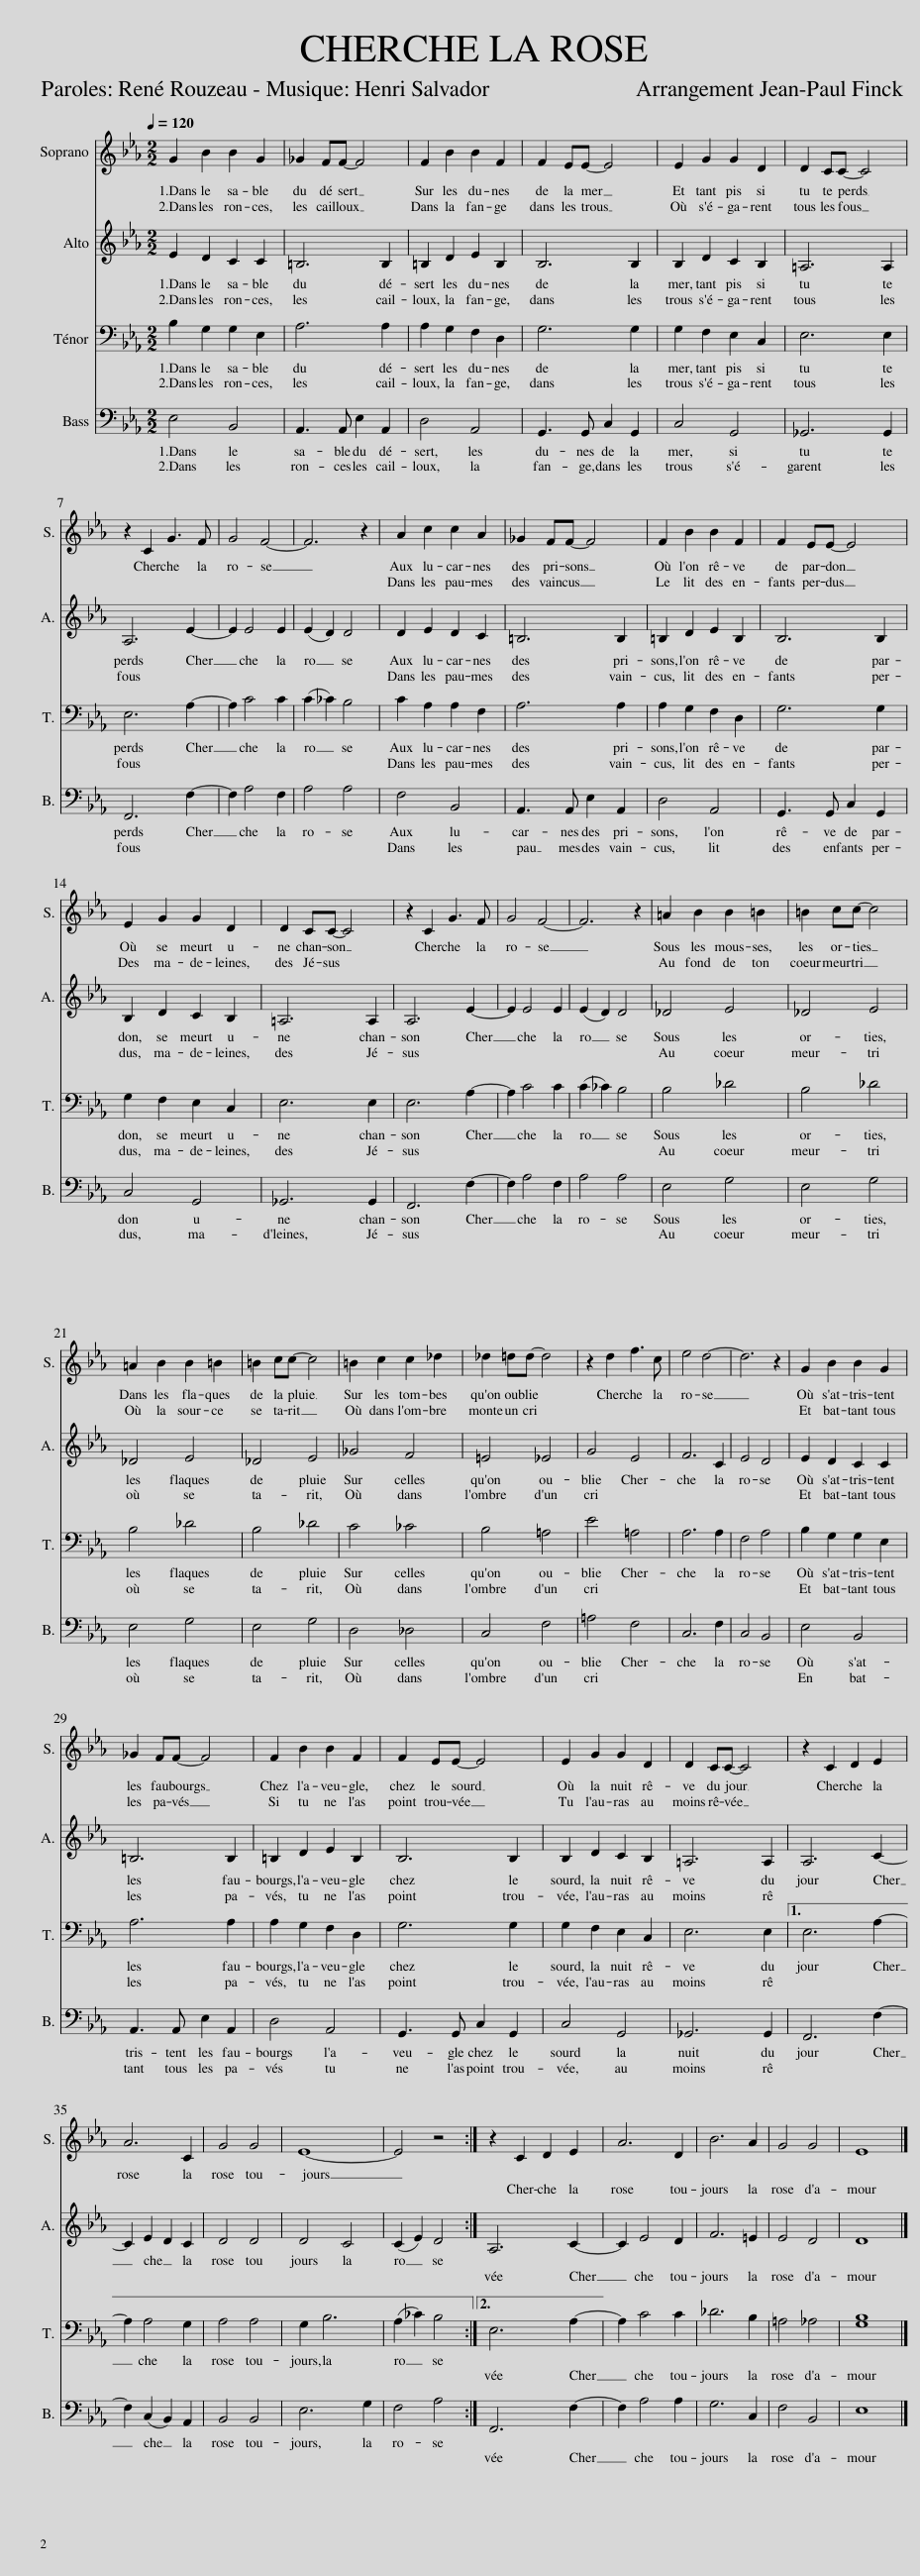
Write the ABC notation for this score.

X:1
%%score 1 2 3 4
L:1/8
Q:1/4=120
M:2/2
I:linebreak $
K:Eb
V:1 treble
V:2 treble
V:3 bass
V:4 bass
V:1
 G2 B2 B2 G2 | _G2 FF- F4 | F2 B2 B2 F2 | F2 EE- E4 | E2 G2 G2 D2 | %5
 D2 CC- C4 |$ z2 C2 G3 F | G4 F4- | F6 z2 | A2 c2 c2 A2 | %10
 _G2 FF- F4 | F2 B2 B2 F2 | F2 EE- E4 |$ E2 G2 G2 D2 | D2 CC- C4 | %15
 z2 C2 G3 F | G4 F4- | F6 z2 | =A2 B2 B2 =B2 | =B2 cc- c4 |$ %20
 =A2 B2 B2 =B2 | =B2 cc- c4 | =B2 c2 c2 _d2 | _d2 =dd- d4 | z2 d2 f3 c | %25
 e4 d4- | d6 z2 | G2 B2 B2 G2 |$ _G2 FF- F4 | F2 B2 B2 F2 | %30
 F2 EE- E4 | E2 G2 G2 D2 | D2 CC- C4 |1 z2 C2 D2 E2 |$ A6 C2 | %35
 G4 G4 | E8- | E4 z4 :|2 z2 C2 D2 E2 || A6 D2 | %40
 B6 A2 | G4 G4 | E8 |] %43
V:2
 E2 D2 C2 C2 | =B,6 B,2 | =B,2 D2 E2 B,2 | B,6 B,2 | B,2 D2 C2 B,2 | %5
 =A,6 A,2 |$ A,6 E2- | E2 E4 E2 | (E2 D2) D4 | D2 E2 D2 C2 | %10
 =B,6 B,2 | =B,2 D2 E2 B,2 | B,6 B,2 |$ B,2 D2 C2 B,2 | =A,6 A,2 | %15
 A,6 E2- | E2 E4 E2 | (E2 D2) D4 | _D4 E4 | _D4 E4 |$ %20
 _D4 E4 | _D4 E4 | _G4 F4 | =E4 _E4 | G4 E4 | %25
 F6 C2 | E4 D4 | E2 D2 C2 C2 |$ =B,6 B,2 | =B,2 D2 E2 B,2 | %30
 B,6 B,2 | B,2 D2 C2 B,2 | =A,6 A,2 |1 A,6 C2- |$ C2 E2 D2 C2 | %35
 D4 D4 | D4 C4 | (C2 E2) D4 :|2 A,6 C2- || C2 E4 D2 | %40
 F6 =E2 | E4 D4 | D8 |] %43
V:3
 B,2 G,2 G,2 E,2 | A,6 A,2 | A,2 G,2 F,2 D,2 | G,6 G,2 | G,2 F,2 E,2 C,2 | %5
 E,6 E,2 |$ E,6 A,2- | A,2 C4 C2 | (C2 _C2) B,4 | C2 A,2 A,2 F,2 | %10
 A,6 A,2 | A,2 G,2 F,2 D,2 | G,6 G,2 |$ G,2 F,2 E,2 C,2 | E,6 E,2 | %15
 E,6 A,2- | A,2 C4 C2 | (C2 _C2) B,4 | B,4 _D4 | B,4 _D4 |$ %20
 B,4 _D4 | B,4 _D4 | C4 _C4 | B,4 =A,4 | E4 =A,4 | %25
 A,6 A,2 | F,4 A,4 | B,2 G,2 G,2 E,2 |$ A,6 A,2 | A,2 G,2 F,2 D,2 | %30
 G,6 G,2 | G,2 F,2 E,2 C,2 | E,6 E,2 |1 E,6 A,2- |$ A,2 A,4 G,2 | %35
 A,4 A,4 | G,2 B,6 | (A,2 _C2) B,4 :|2 E,6 A,2- || A,2 C4 C2 | %40
 _D6 B,2 | =A,4 _A,4 | [G,B,]8 |] %43
V:4
 E,4 B,,4 | A,,3 A,, E,2 A,,2 | D,4 A,,4 | G,,3 G,, C,2 G,,2 | C,4 G,,4 | %5
 _G,,6 G,,2 |$ F,,6 F,2- | F,2 A,4 F,2 | A,4 A,4 | F,4 B,,4 | %10
 A,,3 A,, E,2 A,,2 | D,4 A,,4 | G,,3 G,, C,2 G,,2 |$ C,4 G,,4 | _G,,6 G,,2 | %15
 F,,6 F,2- | F,2 A,4 F,2 | A,4 A,4 | E,4 G,4 | E,4 G,4 |$ %20
 E,4 G,4 | E,4 G,4 | D,4 _D,4 | C,4 F,4 | =A,4 F,4 | %25
 C,6 F,2 | C,4 B,,4 | E,4 B,,4 |$ A,,3 A,, E,2 A,,2 | D,4 A,,4 | %30
 G,,3 G,, C,2 G,,2 | C,4 G,,4 | _G,,6 G,,2 |1 F,,6 F,2- |$ F,2 (C,2 B,,2) A,,2 | %35
 B,,4 B,,4 | E,6 G,2 | F,4 A,4 :|2 F,,6 F,2- || F,2 A,4 A,2 | %40
 G,6 C,2 | F,4 B,,4 | E,8 |] %43
